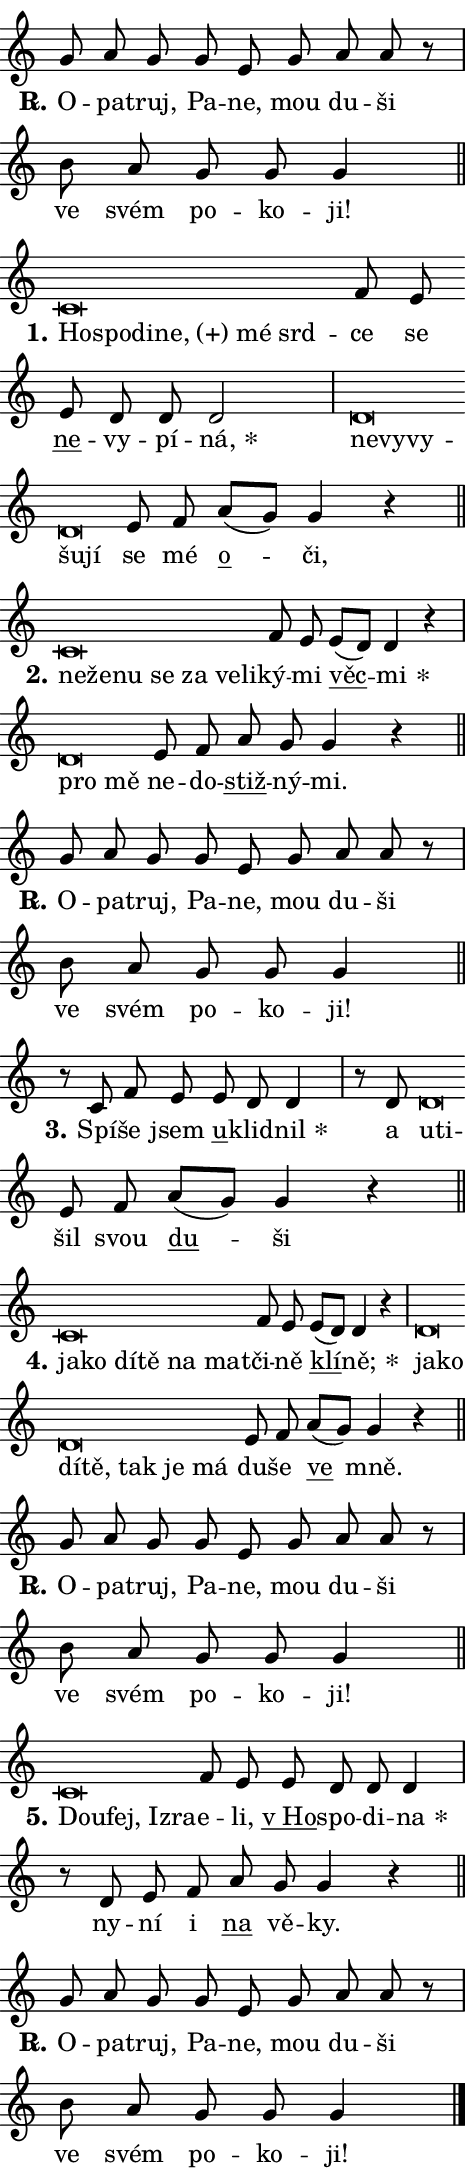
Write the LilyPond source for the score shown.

\version "2.24.0"
\header { tagline = "" }
\paper {
  indent = 0\cm
  top-margin = 0\cm
  right-margin = 0.13\cm % to fit lyric hyphens
  bottom-margin = 0\cm
  left-margin = 0\cm
  paper-width = 8\cm
  page-breaking = #ly:one-page-breaking
  system-system-spacing.basic-distance = #11
  score-system-spacing.basic-distance = #11
  ragged-last = ##f
}


%% Author: Thomas Morley
%% https://lists.gnu.org/archive/html/lilypond-user/2020-05/msg00002.html
#(define (line-position grob)
"Returns position of @var[grob} in current system:
   @code{'start}, if at first time-step
   @code{'end}, if at last time-step
   @code{'middle} otherwise
"
  (let* ((col (ly:item-get-column grob))
         (ln (ly:grob-object col 'left-neighbor))
         (rn (ly:grob-object col 'right-neighbor))
         (col-to-check-left (if (ly:grob? ln) ln col))
         (col-to-check-right (if (ly:grob? rn) rn col))
         (break-dir-left
           (and
             (ly:grob-property col-to-check-left 'non-musical #f)
             (ly:item-break-dir col-to-check-left)))
         (break-dir-right
           (and
             (ly:grob-property col-to-check-right 'non-musical #f)
             (ly:item-break-dir col-to-check-right))))
        (cond ((eqv? 1 break-dir-left) 'start)
              ((eqv? -1 break-dir-right) 'end)
              (else 'middle))))

#(define (tranparent-at-line-position vctor)
  (lambda (grob)
  "Relying on @code{line-position} select the relevant enry from @var{vctor}.
Used to determine transparency,"
    (case (line-position grob)
      ((end) (not (vector-ref vctor 0)))
      ((middle) (not (vector-ref vctor 1)))
      ((start) (not (vector-ref vctor 2))))))

noteHeadBreakVisibility =
#(define-music-function (break-visibility)(vector?)
"Makes @code{NoteHead}s transparent relying on @var{break-visibility}"
#{
  \override NoteHead.transparent =
    #(tranparent-at-line-position break-visibility)
#})

#(define delete-ledgers-for-transparent-note-heads
  (lambda (grob)
    "Reads whether a @code{NoteHead} is transparent.
If so this @code{NoteHead} is removed from @code{'note-heads} from
@var{grob}, which is supposed to be @code{LedgerLineSpanner}.
As a result ledgers are not printed for this @code{NoteHead}"
    (let* ((nhds-array (ly:grob-object grob 'note-heads))
           (nhds-list
             (if (ly:grob-array? nhds-array)
                 (ly:grob-array->list nhds-array)
                 '()))
           ;; Relies on the transparent-property being done before
           ;; Staff.LedgerLineSpanner.after-line-breaking is executed.
           ;; This is fragile ...
           (to-keep
             (remove
               (lambda (nhd)
                 (ly:grob-property nhd 'transparent #f))
               nhds-list)))
      ;; TODO find a better method to iterate over grob-arrays, similiar
      ;; to filter/remove etc for lists
      ;; For now rebuilt from scratch
      (set! (ly:grob-object grob 'note-heads)  '())
      (for-each
        (lambda (nhd)
          (ly:pointer-group-interface::add-grob grob 'note-heads nhd))
        to-keep))))

squashNotes = {
  \override NoteHead.X-extent = #'(-0.2 . 0.2)
  \override NoteHead.Y-extent = #'(-0.75 . 0)
  \override NoteHead.stencil =
    #(lambda (grob)
       (let ((pos (ly:grob-property grob 'staff-position)))
         (begin
           (if (< pos -7) (display "ERROR: Lower brevis then expected\n") (display ""))
           (if (<= pos -6) ly:text-interface::print ly:note-head::print))))
}
unSquashNotes = {
  \revert NoteHead.X-extent
  \revert NoteHead.Y-extent
  \revert NoteHead.stencil
}

hideNotes = \noteHeadBreakVisibility #begin-of-line-visible
unHideNotes = \noteHeadBreakVisibility #all-visible

% work-around for resetting accidentals
% https://lilypond.org/doc/v2.23/Documentation/notation/displaying-rhythms#unmetered-music
cadenzaMeasure = {
  \cadenzaOff
  \partial 1024 s1024
  \cadenzaOn
}

#(define-markup-command (accent layout props text) (markup?)
  "Underline accented syllable"
  (interpret-markup layout props
    #{\markup \override #'(offset . 4.3) \underline { #text }#}))

responsum = \markup \concat {
  "R" \hspace #-1.05 \path #0.1 #'((moveto 0 0.07) (lineto 0.9 0.8)) \hspace #0.05 "."
}

spaceSize = #0.6828661417322834 % exact space size for TeX Gyre Schola

\layout {
  \context {
    \Staff
    \remove "Time_signature_engraver"
    \override LedgerLineSpanner.after-line-breaking = #delete-ledgers-for-transparent-note-heads
  }
  \context {
    \Lyrics {
      \override LyricSpace.minimum-distance = \spaceSize
      \override LyricText.font-name = #"TeX Gyre Schola"
      \override LyricText.font-size = 1
      \override StanzaNumber.font-name = #"TeX Gyre Schola Bold"
      \override StanzaNumber.font-size = 1
    }
  }
  \context {
    \Score 
    \override NoteHead.text =
      #(lambda (grob) 
        (let ((pos (ly:grob-property grob 'staff-position)))
          #{\markup {
            \combine
              \halign #-0.55 \raise #(if (= pos -6) 0 0.5) \override #'(thickness . 2) \draw-line #'(3.2 . 0)
              \musicglyph "noteheads.sM1"
          }#}))
  }
}

% magnetic-lyrics.ily
%
%   written by
%     Jean Abou Samra <jean@abou-samra.fr>
%     Werner Lemberg <wl@gnu.org>
%
%   adapted by
%     Jiri Hon <jiri.hon@gmail.com>
%
% Version 2022-Apr-15

% https://www.mail-archive.com/lilypond-user@gnu.org/msg149350.html

#(define (Left_hyphen_pointer_engraver context)
   "Collect syllable-hyphen-syllable occurrences in lyrics and store
them in properties.  This engraver only looks to the left.  For
example, if the lyrics input is @code{foo -- bar}, it does the
following.

@itemize @bullet
@item
Set the @code{text} property of the @code{LyricHyphen} grob between
@q{foo} and @q{bar} to @code{foo}.

@item
Set the @code{left-hyphen} property of the @code{LyricText} grob with
text @q{foo} to the @code{LyricHyphen} grob between @q{foo} and
@q{bar}.
@end itemize

Use this auxiliary engraver in combination with the
@code{lyric-@/text::@/apply-@/magnetic-@/offset!} hook."
   (let ((hyphen #f)
         (text #f))
     (make-engraver
      (acknowledgers
       ((lyric-syllable-interface engraver grob source-engraver)
        (set! text grob)))
      (end-acknowledgers
       ((lyric-hyphen-interface engraver grob source-engraver)
        ;(when (not (grob::has-interface grob 'lyric-space-interface))
          (set! hyphen grob)));)
      ((stop-translation-timestep engraver)
       (when (and text hyphen)
         (ly:grob-set-object! text 'left-hyphen hyphen))
       (set! text #f)
       (set! hyphen #f)))))

#(define (lyric-text::apply-magnetic-offset! grob)
   "If the space between two syllables is less than the value in
property @code{LyricText@/.details@/.squash-threshold}, move the right
syllable to the left so that it gets concatenated with the left
syllable.

Use this function as a hook for
@code{LyricText@/.after-@/line-@/breaking} if the
@code{Left_@/hyphen_@/pointer_@/engraver} is active."
   (let ((hyphen (ly:grob-object grob 'left-hyphen #f)))
     (when hyphen
       (let ((left-text (ly:spanner-bound hyphen LEFT)))
         (when (grob::has-interface left-text 'lyric-syllable-interface)
           (let* ((common (ly:grob-common-refpoint grob left-text X))
                  (this-x-ext (ly:grob-extent grob common X))
                  (left-x-ext
                   (begin
                     ;; Trigger magnetism for left-text.
                     (ly:grob-property left-text 'after-line-breaking)
                     (ly:grob-extent left-text common X)))
                  ;; `delta` is the gap width between two syllables.
                  (delta (- (interval-start this-x-ext)
                            (interval-end left-x-ext)))
                  (details (ly:grob-property grob 'details))
                  (threshold (assoc-get 'squash-threshold details 0.2)))
             (when (< delta threshold)
               (let* (;; We have to manipulate the input text so that
                      ;; ligatures crossing syllable boundaries are not
                      ;; disabled.  For languages based on the Latin
                      ;; script this is essentially a beautification.
                      ;; However, for non-Western scripts it can be a
                      ;; necessity.
                      (lt (ly:grob-property left-text 'text))
                      (rt (ly:grob-property grob 'text))
                      (is-space (grob::has-interface hyphen 'lyric-space-interface))
                      (space (if is-space " " ""))
                      (extra-delta (if is-space spaceSize 0))
                      ;; Append new syllable.
                      (ltrt-space (if (and (string? lt) (string? rt))
                                (string-append lt space rt)
                                (make-concat-markup (list lt space rt))))
                      ;; Right-align `ltrt` to the right side.
                      (ltrt-space-markup (grob-interpret-markup
                               grob
                               (make-translate-markup
                                (cons (interval-length this-x-ext) 0)
                                (make-right-align-markup ltrt-space)))))
                 (begin
                   ;; Don't print `left-text`.
                   (ly:grob-set-property! left-text 'stencil #f)
                   ;; Set text and stencil (which holds all collected
                   ;; syllables so far) and shift it to the left.
                   (ly:grob-set-property! grob 'text ltrt-space)
                   (ly:grob-set-property! grob 'stencil ltrt-space-markup)
                   (ly:grob-translate-axis! grob (- (- delta extra-delta)) X))))))))))


#(define (lyric-hyphen::displace-bounds-first grob)
   ;; Make very sure this callback isn't triggered too early.
   (let ((left (ly:spanner-bound grob LEFT))
         (right (ly:spanner-bound grob RIGHT)))
     (ly:grob-property left 'after-line-breaking)
     (ly:grob-property right 'after-line-breaking)
     (ly:lyric-hyphen::print grob)))

squashThreshold = #0.4

\layout {
  \context {
    \Lyrics
    \consists #Left_hyphen_pointer_engraver
    \override LyricText.after-line-breaking =
      #lyric-text::apply-magnetic-offset!
    \override LyricHyphen.stencil = #lyric-hyphen::displace-bounds-first
    \override LyricText.details.squash-threshold = \squashThreshold
    \override LyricHyphen.minimum-distance = 0
    \override LyricHyphen.minimum-length = \squashThreshold
  }
}

squashText = \override LyricText.details.squash-threshold = 9999
unSquashText = \override LyricText.details.squash-threshold = \squashThreshold

leftText = \override LyricText.self-alignment-X = #LEFT
unLeftText = \revert LyricText.self-alignment-X

starOffset = #(lambda (grob) 
                (let ((x_offset (ly:self-alignment-interface::aligned-on-x-parent grob)))
                  (if (= x_offset 0) 0 (+ x_offset 1.2))))

star = #(define-music-function (syllable)(string?)
"Append star separator at the end of a syllable"
#{
  \once \override LyricText.X-offset = #starOffset
  \lyricmode { \markup {
    #syllable
    \override #'((font-name . "TeX Gyre Schola Bold")) \hspace #0.2 \lower #0.65 \larger "*"
  } }
#})

starAccent = #(define-music-function (syllable)(string?)
"Append star separator at the end of a syllable and make accent"
#{
  \once \override LyricText.X-offset = #starOffset
  \lyricmode { \markup {
    \accent #syllable
    \override #'((font-name . "TeX Gyre Schola Bold")) \hspace #0.2 \lower #0.65 \larger "*"
  } }
#})

breath = #(define-music-function (syllable)(string?)
"Append breathing indicator at the end of a syllable"
#{
  \lyricmode { \markup { #syllable "+" } }
#})

optionalBreath = #(define-music-function (syllable)(string?)
"Append optional breathing indicator at the end of a syllable"
#{
  \lyricmode { \markup { #syllable "(+)" } }
#})


\score {
    <<
        \new Voice = "melody" { \cadenzaOn \key c \major \relative { g'8 a g g e g a a r \cadenzaMeasure \bar "|" b a g g g4 \cadenzaMeasure \bar "||" \break } }
        \new Lyrics \lyricsto "melody" { \lyricmode { \set stanza = \responsum
O -- pa -- truj, Pa -- ne, mou du -- ši ve svém po -- ko -- ji! } }
    >>
    \layout {}
}

\score {
    <<
        \new Voice = "melody" { \cadenzaOn \key c \major \relative { \squashNotes c'\breve*1/16 \hideNotes \breve*1/16 \bar "" \breve*1/16 \bar "" \breve*1/16 \bar "" \breve*1/16 \breve*1/16 \bar "" \unHideNotes \unSquashNotes f8 e \bar "" e d d d2 \cadenzaMeasure \bar "|" \squashNotes d\breve*1/16 \hideNotes \breve*1/16 \bar "" \breve*1/16 \bar "" \breve*1/16 \breve*1/16 \bar "" \unHideNotes \unSquashNotes e8 f \bar "" a[( g)] g4 r \cadenzaMeasure \bar "||" \break } }
        \new Lyrics \lyricsto "melody" { \lyricmode { \set stanza = "1."
\leftText Ho -- \squashText spo -- di -- \optionalBreath ne, mé srd -- \unLeftText \unSquashText ce se \markup \accent ne -- vy -- pí -- \star ná, \leftText ne -- \squashText vy -- vy -- šu -- jí \unLeftText \unSquashText se mé \markup \accent o -- či, } }
    >>
    \layout {}
}

\score {
    <<
        \new Voice = "melody" { \cadenzaOn \key c \major \relative { \squashNotes c'\breve*1/16 \hideNotes \breve*1/16 \bar "" \breve*1/16 \bar "" \breve*1/16 \bar "" \breve*1/16 \bar "" \breve*1/16 \breve*1/16 \bar "" \unHideNotes \unSquashNotes f8 e \bar "" e[( d)] d4 r \cadenzaMeasure \bar "|" \squashNotes d\breve*1/16 \hideNotes \breve*1/16 \bar "" \unHideNotes \unSquashNotes e8 f \bar "" a g g4 r \cadenzaMeasure \bar "||" \break } }
        \new Lyrics \lyricsto "melody" { \lyricmode { \set stanza = "2."
\leftText ne -- \squashText že -- nu se za ve -- li -- \unLeftText \unSquashText ký -- mi \markup \accent věc -- \star mi \leftText pro \squashText mě \unLeftText \unSquashText ne -- do -- \markup \accent stiž -- ný -- mi. } }
    >>
    \layout {}
}

\score {
    <<
        \new Voice = "melody" { \cadenzaOn \key c \major \relative { g'8 a g g e g a a r \cadenzaMeasure \bar "|" b a g g g4 \cadenzaMeasure \bar "||" \break } }
        \new Lyrics \lyricsto "melody" { \lyricmode { \set stanza = \responsum
O -- pa -- truj, Pa -- ne, mou du -- ši ve svém po -- ko -- ji! } }
    >>
    \layout {}
}

\score {
    <<
        \new Voice = "melody" { \cadenzaOn \key c \major \relative { r8 c'8 f8 e \bar "" e d d4 \cadenzaMeasure \bar "|" r8 d8 \squashNotes d\breve*1/16 \hideNotes \breve*1/16 \bar "" \unHideNotes \unSquashNotes e8 f \bar "" a[( g)] g4 r \cadenzaMeasure \bar "||" \break } }
        \new Lyrics \lyricsto "melody" { \lyricmode { \set stanza = "3."
Spí -- še jsem \markup \accent u -- klid -- \star nil a \leftText u -- \squashText ti -- \unLeftText \unSquashText šil svou \markup \accent du -- ši } }
    >>
    \layout {}
}

\score {
    <<
        \new Voice = "melody" { \cadenzaOn \key c \major \relative { \squashNotes c'\breve*1/16 \hideNotes \breve*1/16 \bar "" \breve*1/16 \bar "" \breve*1/16 \bar "" \breve*1/16 \breve*1/16 \bar "" \unHideNotes \unSquashNotes f8 e \bar "" e[( d)] d4 r \cadenzaMeasure \bar "|" \squashNotes d\breve*1/16 \hideNotes \breve*1/16 \bar "" \breve*1/16 \bar "" \breve*1/16 \bar "" \breve*1/16 \bar "" \breve*1/16 \breve*1/16 \bar "" \unHideNotes \unSquashNotes e8 f \bar "" a[( g)] g4 r \cadenzaMeasure \bar "||" \break } }
        \new Lyrics \lyricsto "melody" { \lyricmode { \set stanza = "4."
\leftText ja -- \squashText ko dí -- tě na mat -- \unLeftText \unSquashText či -- ně \markup \accent klí -- \star ně; \leftText ja -- \squashText ko dí -- tě, tak je má \unLeftText \unSquashText du -- še \markup \accent ve mně. } }
    >>
    \layout {}
}

\score {
    <<
        \new Voice = "melody" { \cadenzaOn \key c \major \relative { g'8 a g g e g a a r \cadenzaMeasure \bar "|" b a g g g4 \cadenzaMeasure \bar "||" \break } }
        \new Lyrics \lyricsto "melody" { \lyricmode { \set stanza = \responsum
O -- pa -- truj, Pa -- ne, mou du -- ši ve svém po -- ko -- ji! } }
    >>
    \layout {}
}

\score {
    <<
        \new Voice = "melody" { \cadenzaOn \key c \major \relative { \squashNotes c'\breve*1/16 \hideNotes \breve*1/16 \bar "" \breve*1/16 \breve*1/16 \bar "" \unHideNotes \unSquashNotes f8 e \bar "" e d d d4 \cadenzaMeasure \bar "|" r8 d e8 f \bar "" a g g4 r \cadenzaMeasure \bar "||" \break } }
        \new Lyrics \lyricsto "melody" { \lyricmode { \set stanza = "5."
\leftText Dou -- \squashText fej, Iz -- ra -- \unLeftText \unSquashText e -- li, \markup \accent "v Ho" -- spo -- di -- \star na ny -- ní i \markup \accent na vě -- ky. } }
    >>
    \layout {}
}

\score {
    <<
        \new Voice = "melody" { \cadenzaOn \key c \major \relative { g'8 a g g e g a a r \cadenzaMeasure \bar "|" b a g g g4 \cadenzaMeasure \bar "||" \break } \bar "|." }
        \new Lyrics \lyricsto "melody" { \lyricmode { \set stanza = \responsum
O -- pa -- truj, Pa -- ne, mou du -- ši ve svém po -- ko -- ji! } }
    >>
    \layout {}
}
